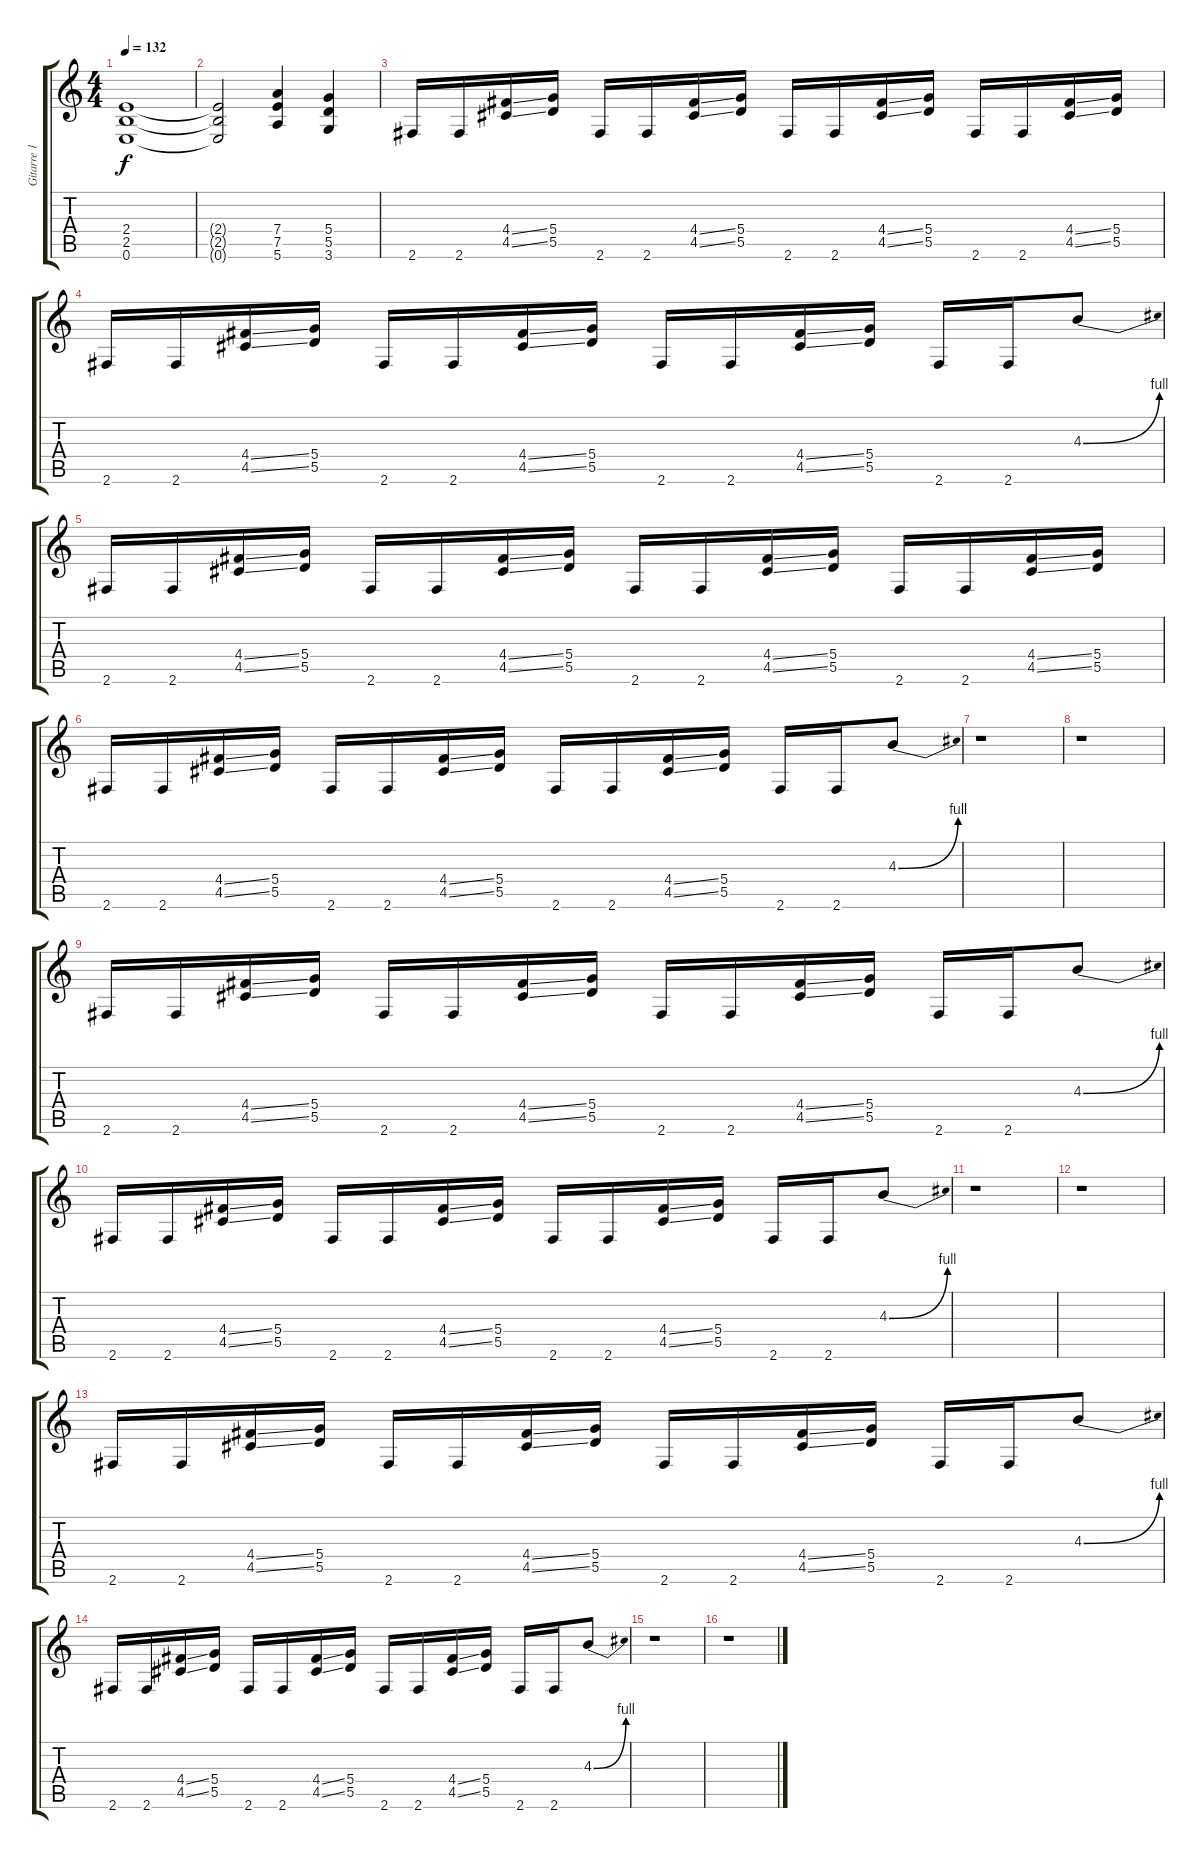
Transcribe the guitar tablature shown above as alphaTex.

\track ("Gitarre 1" "Gitarre 1") {instrument distortionguitar}
\staff {score tabs}
\tuning (E4 B3 G3 D3 A2 E2) {hide}
\ts (4 4)
\tempo 132
\clef g2
\ks c
(2.4 2.5 0.6).1{dy f} |
(2.4{t} 2.5{t} 0.6{t}).2 (7.4 7.5 5.6).4 (5.4 5.5 3.6).4 |
2.6.16 2.6.16 (4.4{ss} 4.5{ss}).16 (5.4 5.5).16 2.6.16 2.6.16 (4.4{ss} 4.5{ss}).16 (5.4 5.5).16 2.6.16 2.6.16 (4.4{ss} 4.5{ss}).16 (5.4 5.5).16 2.6.16 2.6.16 (4.4{ss} 4.5{ss}).16 (5.4 5.5).16 |
2.6.16 2.6.16 (4.4{ss} 4.5{ss}).16 (5.4 5.5).16 2.6.16 2.6.16 (4.4{ss} 4.5{ss}).16 (5.4 5.5).16 2.6.16 2.6.16 (4.4{ss} 4.5{ss}).16 (5.4 5.5).16 2.6.16 2.6.16 4.3{be (bend 0 0 60 4)}.8 |
2.6.16 2.6.16 (4.4{ss} 4.5{ss}).16 (5.4 5.5).16 2.6.16 2.6.16 (4.4{ss} 4.5{ss}).16 (5.4 5.5).16 2.6.16 2.6.16 (4.4{ss} 4.5{ss}).16 (5.4 5.5).16 2.6.16 2.6.16 (4.4{ss} 4.5{ss}).16 (5.4 5.5).16 |
2.6.16 2.6.16 (4.4{ss} 4.5{ss}).16 (5.4 5.5).16 2.6.16 2.6.16 (4.4{ss} 4.5{ss}).16 (5.4 5.5).16 2.6.16 2.6.16 (4.4{ss} 4.5{ss}).16 (5.4 5.5).16 2.6.16 2.6.16 4.3{be (bend 0 0 60 4)}.8 |
r.1 |
r.1 |
2.6.16 2.6.16 (4.4{ss} 4.5{ss}).16 (5.4 5.5).16 2.6.16 2.6.16 (4.4{ss} 4.5{ss}).16 (5.4 5.5).16 2.6.16 2.6.16 (4.4{ss} 4.5{ss}).16 (5.4 5.5).16 2.6.16 2.6.16 4.3{be (bend 0 0 60 4)}.8 |
2.6.16 2.6.16 (4.4{ss} 4.5{ss}).16 (5.4 5.5).16 2.6.16 2.6.16 (4.4{ss} 4.5{ss}).16 (5.4 5.5).16 2.6.16 2.6.16 (4.4{ss} 4.5{ss}).16 (5.4 5.5).16 2.6.16 2.6.16 4.3{be (bend 0 0 60 4)}.8 |
r.1 |
r.1 |
2.6.16 2.6.16 (4.4{ss} 4.5{ss}).16 (5.4 5.5).16 2.6.16 2.6.16 (4.4{ss} 4.5{ss}).16 (5.4 5.5).16 2.6.16 2.6.16 (4.4{ss} 4.5{ss}).16 (5.4 5.5).16 2.6.16 2.6.16 4.3{be (bend 0 0 60 4)}.8 |
2.6.16 2.6.16 (4.4{ss} 4.5{ss}).16 (5.4 5.5).16 2.6.16 2.6.16 (4.4{ss} 4.5{ss}).16 (5.4 5.5).16 2.6.16 2.6.16 (4.4{ss} 4.5{ss}).16 (5.4 5.5).16 2.6.16 2.6.16 4.3{be (bend 0 0 60 4)}.8 |
r.1 |
r.1
